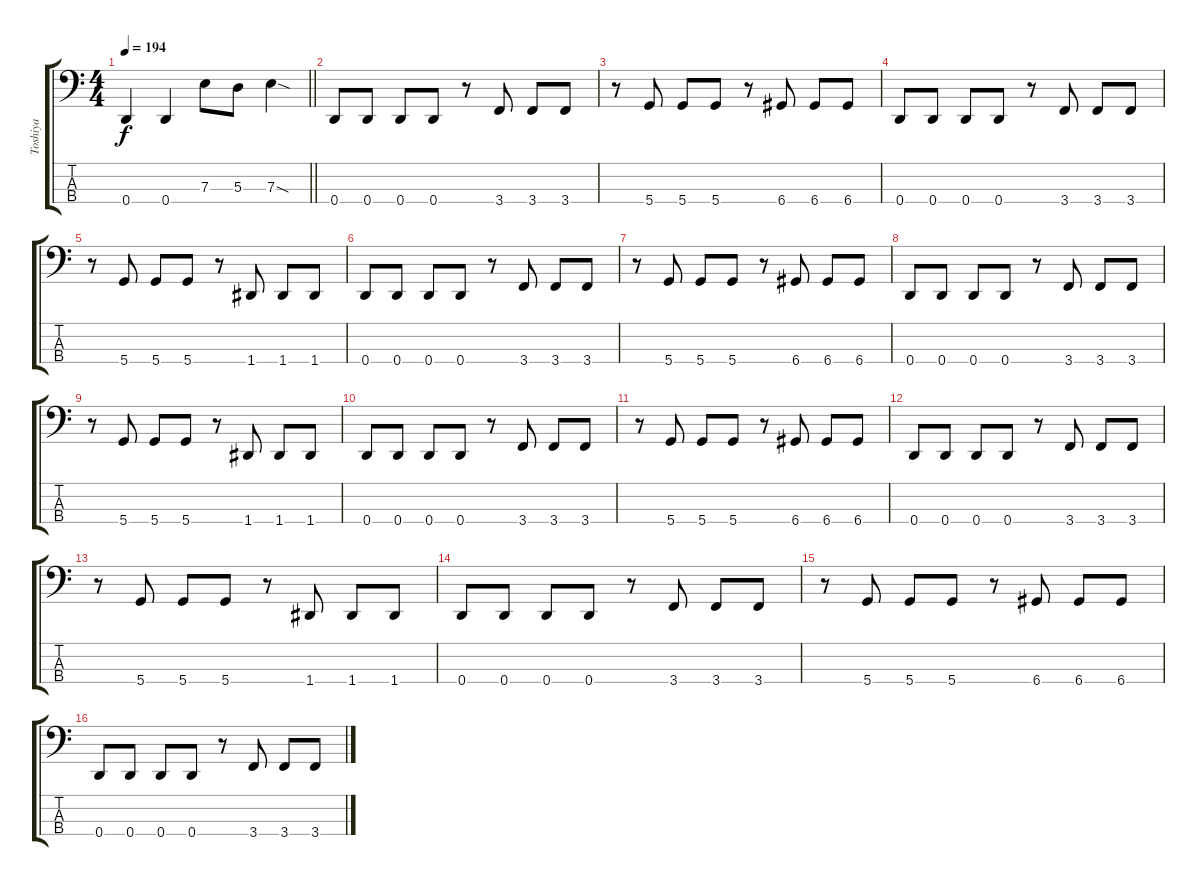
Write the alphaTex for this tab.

\track ("Toshiya" "Toshiya") {instrument electricbasspick}
\staff {score tabs}
\tuning (G2 D2 A1 D1) {hide}
\ts (4 4)
\tempo 194
\clef f4
\barLineRight lightlight
\ks c
0.4.4{dy f} 0.4.4 7.3.8 5.3.8 7.3{sod}.4 |
0.4.8 0.4.8 0.4.8 0.4.8 r.8 3.4.8 3.4.8 3.4.8 |
r.8 5.4.8 5.4.8 5.4.8 r.8 6.4.8 6.4.8 6.4.8 |
0.4.8 0.4.8 0.4.8 0.4.8 r.8 3.4.8 3.4.8 3.4.8 |
r.8 5.4.8 5.4.8 5.4.8 r.8 1.4.8 1.4.8 1.4.8 |
0.4.8 0.4.8 0.4.8 0.4.8 r.8 3.4.8 3.4.8 3.4.8 |
r.8 5.4.8 5.4.8 5.4.8 r.8 6.4.8 6.4.8 6.4.8 |
0.4.8 0.4.8 0.4.8 0.4.8 r.8 3.4.8 3.4.8 3.4.8 |
r.8 5.4.8 5.4.8 5.4.8 r.8 1.4.8 1.4.8 1.4.8 |
0.4.8 0.4.8 0.4.8 0.4.8 r.8 3.4.8 3.4.8 3.4.8 |
r.8 5.4.8 5.4.8 5.4.8 r.8 6.4.8 6.4.8 6.4.8 |
0.4.8 0.4.8 0.4.8 0.4.8 r.8 3.4.8 3.4.8 3.4.8 |
r.8 5.4.8 5.4.8 5.4.8 r.8 1.4.8 1.4.8 1.4.8 |
0.4.8 0.4.8 0.4.8 0.4.8 r.8 3.4.8 3.4.8 3.4.8 |
r.8 5.4.8 5.4.8 5.4.8 r.8 6.4.8 6.4.8 6.4.8 |
0.4.8 0.4.8 0.4.8 0.4.8 r.8 3.4.8 3.4.8 3.4.8
